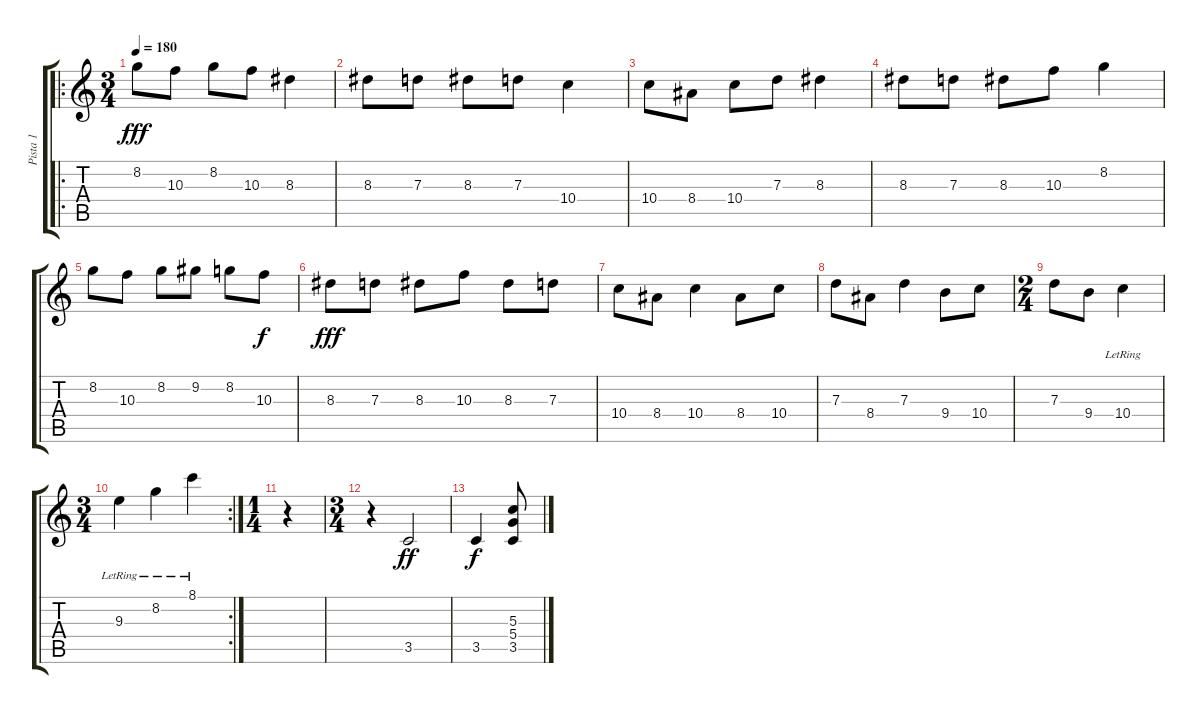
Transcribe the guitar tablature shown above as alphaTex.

\track ("Pista 1" "Pista 1") {instrument electricguitarclean}
\staff {score tabs}
\tuning (E4 B3 G3 D3 A2 E2) {hide}
\ro
\ts (3 4)
\tempo 180
\clef g2
\ks c
8.2.8{dy fff instrument electricguitarclean} 10.3.8 8.2.8 10.3.8 8.3.4 |
8.3.8 7.3.8 8.3.8 7.3.8 10.4.4 |
10.4.8 8.4.8 10.4.8 7.3.8 8.3.4 |
8.3.8 7.3.8 8.3.8 10.3.8 8.2.4 |
8.2.8 10.3.8 8.2.8 9.2.8 8.2.8 10.3.8{dy f} |
8.3.8{dy fff} 7.3.8 8.3.8 10.3.8 8.3.8 7.3.8 |
10.4.8 8.4.8 10.4.4 8.4.8 10.4.8 |
7.3.8 8.4.8 7.3.4 9.4.8 10.4.8 |
\ts (2 4)
7.3.8 9.4.8 10.4{lr}.4 |
\rc 2
\ts (3 4)
9.3{lr}.4 8.2{lr}.4 8.1{lr}.4 |
\ts (1 4)
r.4 |
\ts (3 4)
r.4 3.5.2{dy ff} |
3.5.4{dy f} (5.3 5.4 3.5).8
